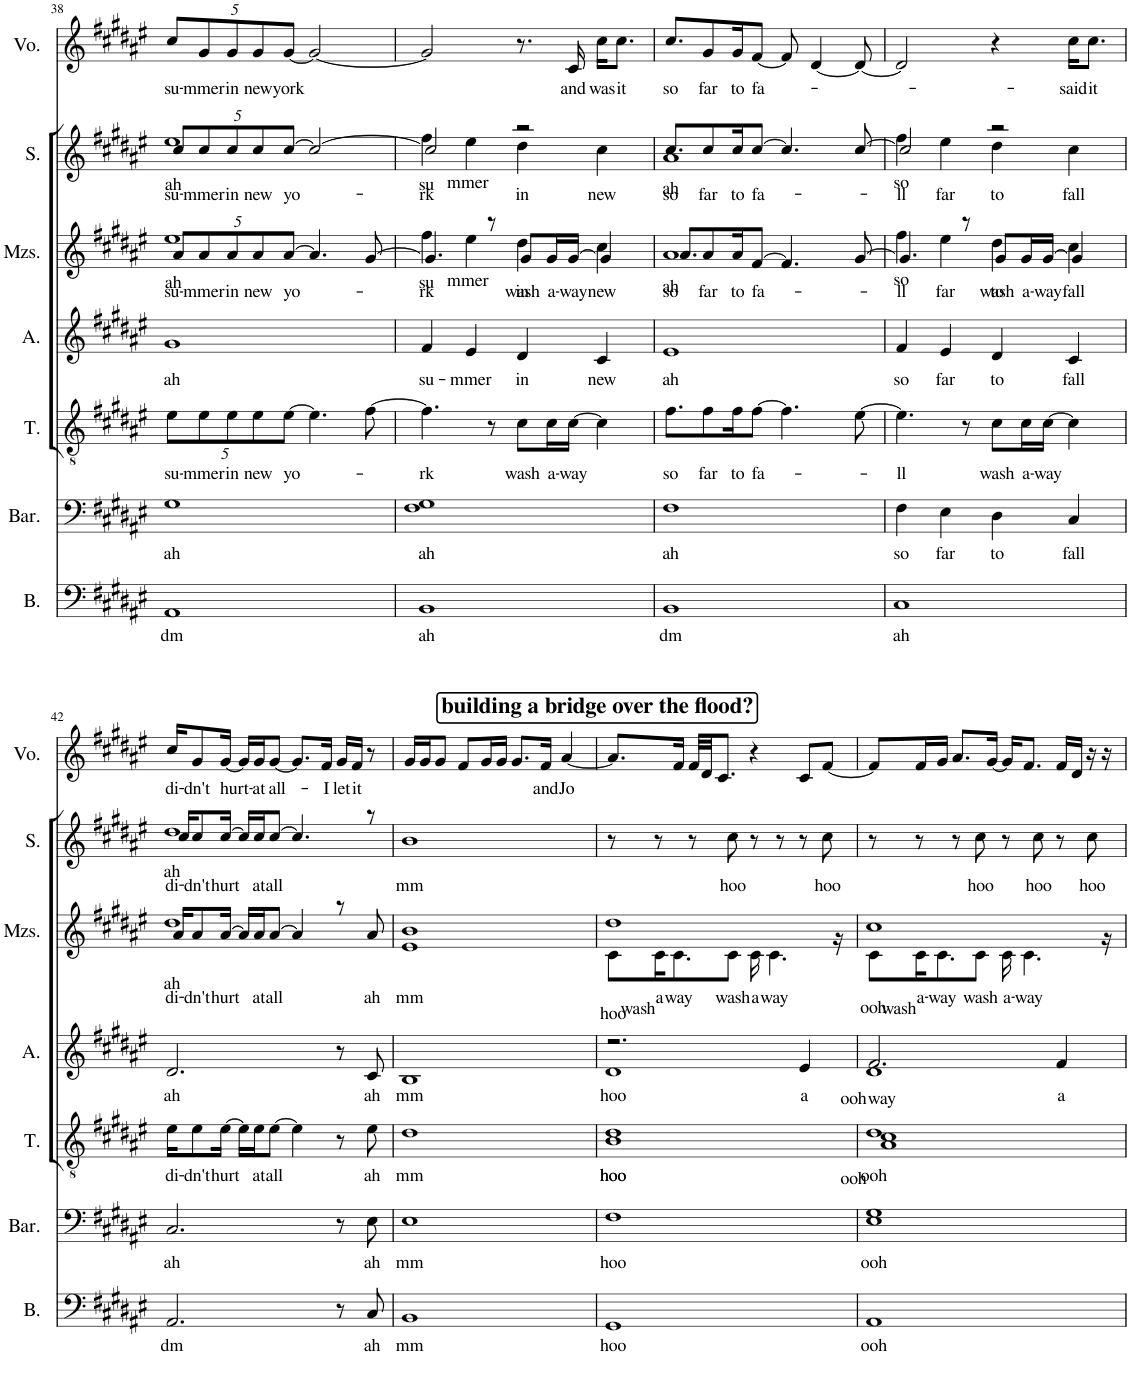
**kern	**text	**kern	**text	**kern	**text	**kern	**text	**kern	**text	**kern	**text	**kern	**text
*part7	*part7	*part6	*part6	*part5	*part5	*part4	*part4	*part3	*part3	*part2	*part2	*part1	*part1
*staff7	*staff7	*staff6	*staff6	*staff5	*staff5	*staff4	*staff4	*staff3	*staff3	*staff2	*staff2	*staff1	*staff1
*I"Bass	*	*I"Baritone	*	*I"Tenor	*	*I"Alto	*	*I"Mezzo-soprano	*	*I"Soprano	*	*I"Voice	*
*I'B.	*	*I'Bar.	*	*I'T.	*	*I'A.	*	*I'Mzs.	*	*I'S.	*	*I'Vo.	*
!!LO:PB:g=z
*clefF4	*	*clefF4	*	*clefGv2	*	*clefG2	*	*clefG2	*	*clefG2	*	*clefG2	*
*k[f#c#g#d#a#e#]	*	*k[f#c#g#d#a#e#]	*	*k[f#c#g#d#a#e#]	*	*k[f#c#g#d#a#e#]	*	*k[f#c#g#d#a#e#]	*	*k[f#c#g#d#a#e#]	*	*k[f#c#g#d#a#e#]	*
*M4/4	*	*M4/4	*	*M4/4	*	*M4/4	*	*M4/4	*	*M4/4	*	*M4/4	*
=38	=38	=38	=38	=38	=38	=38	=38	=38	=38	=38	=38	=38	=38
!	!LO:LY:b	!	!LO:LY:b	!	!	!	!	!	!	!	!	!	!
*	*	*	*	*Xbrackettup	*	*	*	*	*	*	*	*	*
!	!	!	!	!	!LO:LY:b	!	!LO:LY:b	!	!	!	!	!	!
*	*	*	*	*	*	*	*	*Xbrackettup	*	*	*	*	*
!	!	!	!	!	!	!	!	!	!LO:LY:b	!	!	!	!
*	*	*	*	*	*	*	*	*^	*	*	*	*	*
!	!	!	!	!	!	!	!	!	!	!LO:LY:b	!	!	!	!
*	*	*	*	*	*	*	*	*	*	*	*Xbrackettup	*	*	*
!	!	!	!	!	!	!	!	!	!	!	!	!LO:LY:b	!	!
*	*	*	*	*	*	*	*	*	*	*	*^	*	*	*
!	!	!	!	!	!	!	!	!	!	!	!	!	!LO:LY:b	!	!
*	*	*	*	*	*	*	*	*	*	*	*	*	*	*Xbrackettup	*
!	!	!	!	!	!	!	!	!	!	!	!	!	!	!	!LO:LY:b
1AA#	dm	1G#	ah	10e#\L	su-	1g#	ah	10a#/L	1ee#	ah	10cc#/L	1ee#	ah	10cc#/L	su-
!	!	!	!	!	!LO:LY:b	!	!	!	!	!LO:LY:b	!	!	!LO:LY:b	!	!LO:LY:b
.	.	.	.	10e#\	-mmer	.	.	10a#/	.	-mmer	10cc#/	.	-mmer	10g#/	-mmer
!	!	!	!	!	!LO:LY:b	!	!	!	!	!LO:LY:b	!	!	!LO:LY:b	!	!LO:LY:b
.	.	.	.	10e#\	in	.	.	10a#/	.	in	10cc#/	.	in	10g#/	in
!	!	!	!	!	!LO:LY:b	!	!	!	!	!LO:LY:b	!	!	!LO:LY:b	!	!LO:LY:b
.	.	.	.	10e#\	new	.	.	10a#/	.	new	10cc#/	.	new	10g#/	new
!	!	!	!	!	!LO:LY:b	!	!	!	!	!LO:LY:b	!	!	!LO:LY:b	!	!LO:LY:b
.	.	.	.	[10e#\J	yo-	.	.	[10a#/J	.	yo-	[10cc#/J	.	yo-	[10g#/J	york
.	.	.	.	4.e#\]	.	.	.	4.a#/]	.	.	2cc#/_	.	.	2g#/_	.
.	.	.	.	[8f#\	.	.	.	[8g#/	.	.	.	.	.	.	.
=39	=39	=39	=39	=39	=39	=39	=39	=39	=39	=39	=39	=39	=39	=39	=39
!	!LO:LY:b	!	!LO:LY:b	!	!LO:LY:b	!	!LO:LY:b	!	!	!LO:LY:b	!	!	!	!	!
!	!	!	!	!	!	!	!	!	!	!LO:LY:b	!	!	!LO:LY:b	!	!
!	!	!	!	!	!	!	!	!	!	!	!	!	!LO:LY:b	!	!
1BB	ah	1F# 1G#	ah	4.f#\]	-rk	4f#/	su-	4.g#/]	4ff#\	su	2cc#/]	4ff#\	su	2g#/]	.
!	!	!	!	!	!	!	!LO:LY:b	!	!	!LO:LY:b	!	!	!LO:LY:b	!	!
.	.	.	.	.	.	4e#/	-mmer	.	4ee#\	mmer	.	4ee#\	mmer	.	.
.	.	.	.	8r	.	.	.	8r	.	.	.	.	.	.	.
!	!	!	!	!	!LO:LY:b	!	!LO:LY:b	!	!	!LO:LY:b	!	!	!	!	!
!	!	!	!	!	!	!	!	!	!	!LO:LY:b	!	!	!LO:LY:b	!	!
.	.	.	.	8c#\L	wash	4d#/	in	8g#/L	4dd#\	in	2r	4dd#\	in	8.r	.
!	!	!	!	!	!LO:LY:b	!	!	!	!	!LO:LY:b	!	!	!	!	!
.	.	.	.	16c#\L	a-	.	.	16g#/L	.	a-	.	.	.	.	.
!	!	!	!	!	!LO:LY:b	!	!	!	!	!LO:LY:b	!	!	!	!	!LO:LY:b
.	.	.	.	[16c#\JJ	-way	.	.	[16g#/JJ	.	-way	.	.	.	16c#/	and
!	!	!	!	!	!	!	!LO:LY:b	!	!	!LO:LY:b	!	!	!LO:LY:b	!	!LO:LY:b
.	.	.	.	4c#\]	.	4c#/	new	4g#/]	4cc#\	new	.	4cc#\	new	16cc#\KL	was
!	!	!	!	!	!	!	!	!	!	!	!	!	!	!	!LO:LY:b
.	.	.	.	.	.	.	.	.	.	.	.	.	.	8.cc#\J	it
=40	=40	=40	=40	=40	=40	=40	=40	=40	=40	=40	=40	=40	=40	=40	=40
!	!LO:LY:b	!	!LO:LY:b	!	!LO:LY:b	!	!LO:LY:b	!	!	!LO:LY:b	!	!	!	!	!
!	!	!	!	!	!	!	!	!	!	!LO:LY:b	!	!	!LO:LY:b	!	!
!	!	!	!	!	!	!	!	!	!	!	!	!	!LO:LY:b	!	!LO:LY:b
1BB	dm	1F#	ah	8.f#\L	so	1e#	ah	8.a#/L	1a#	ah	8.cc#/L	1a#	ah	8.cc#/L	so
!	!	!	!	!	!LO:LY:b	!	!	!	!	!LO:LY:b	!	!	!LO:LY:b	!	!LO:LY:b
.	.	.	.	8f#\	far	.	.	8a#/	.	far	8cc#/	.	far	8g#/	far
!	!	!	!	!	!LO:LY:b	!	!	!	!	!LO:LY:b	!	!	!LO:LY:b	!	!LO:LY:b
.	.	.	.	16f#\K	to	.	.	16a#/K	.	to	16cc#/K	.	to	16g#/K	to
!	!	!	!	!	!LO:LY:b	!	!	!	!	!LO:LY:b	!	!	!LO:LY:b	!	!LO:LY:b
.	.	.	.	[8f#\J	fa-	.	.	[8f#/J	.	fa-	[8cc#/J	.	fa-	[8f#/J	fa-
.	.	.	.	4.f#\]	.	.	.	4.f#/]	.	.	4.cc#/]	.	.	8f#/]	.
.	.	.	.	.	.	.	.	.	.	.	.	.	.	[4d#/	.
.	.	.	.	[8e#\	.	.	.	[8g#/	.	.	[8cc#/	.	.	8d#/_	.
=41	=41	=41	=41	=41	=41	=41	=41	=41	=41	=41	=41	=41	=41	=41	=41
!	!LO:LY:b	!	!LO:LY:b	!	!LO:LY:b	!	!LO:LY:b	!	!	!LO:LY:b	!	!	!	!	!
!	!	!	!	!	!	!	!	!	!	!LO:LY:b	!	!	!LO:LY:b	!	!
!	!	!	!	!	!	!	!	!	!	!	!	!	!LO:LY:b	!	!
1C#	ah	4F#\	so	4.e#\]	-ll	4f#/	so	4.g#/]	4ff#\	so	2cc#/]	4ff#\	so	2d#/]	.
!	!	!	!LO:LY:b	!	!	!	!LO:LY:b	!	!	!LO:LY:b	!	!	!LO:LY:b	!	!
.	.	4E#\	far	.	.	4e#/	far	.	4ee#\	far	.	4ee#\	far	.	.
.	.	.	.	8r	.	.	.	8r	.	.	.	.	.	.	.
!	!	!	!LO:LY:b	!	!LO:LY:b	!	!LO:LY:b	!	!	!LO:LY:b	!	!	!	!	!
!	!	!	!	!	!	!	!	!	!	!LO:LY:b	!	!	!LO:LY:b	!	!
.	.	4D#\	to	8c#\L	wash	4d#/	to	8g#/L	4dd#\	to	2r	4dd#\	to	4r	.
!	!	!	!	!	!LO:LY:b	!	!	!	!	!LO:LY:b	!	!	!	!	!
.	.	.	.	16c#\L	a-	.	.	16g#/L	.	a-	.	.	.	.	.
!	!	!	!	!	!LO:LY:b	!	!	!	!	!LO:LY:b	!	!	!	!	!
.	.	.	.	[16c#\JJ	-way	.	.	[16g#/JJ	.	-way	.	.	.	.	.
!	!	!	!LO:LY:b	!	!	!	!LO:LY:b	!	!	!LO:LY:b	!	!	!LO:LY:b	!	!LO:LY:b
.	.	4C#/	fall	4c#\]	.	4c#/	fall	4g#/]	4cc#\	fall	.	4cc#\	fall	16cc#\KL	said
!	!	!	!	!	!	!	!	!	!	!	!	!	!	!	!LO:LY:b
.	.	.	.	.	.	.	.	.	.	.	.	.	.	8.cc#\J	it
!!LO:LB:g=z
=42	=42	=42	=42	=42	=42	=42	=42	=42	=42	=42	=42	=42	=42	=42	=42
!	!LO:LY:b	!	!LO:LY:b	!	!LO:LY:b	!	!LO:LY:b	!	!	!LO:LY:b	!	!	!	!	!
!	!	!	!	!	!	!	!	!	!	!LO:LY:b	!	!	!LO:LY:b	!	!
!	!	!	!	!	!	!	!	!	!	!	!	!	!LO:LY:b	!	!LO:LY:b
2.AA#/	dm	2.C#/	ah	16e#\KL	di-	2.d#/	ah	16a#/KL	1dd#	ah	16cc#/KL	1dd#	ah	16cc#/KL	di-
!	!	!	!	!	!LO:LY:b	!	!	!	!	!LO:LY:b	!	!	!LO:LY:b	!	!LO:LY:b
.	.	.	.	8e#\	-dn't	.	.	8a#/	.	-dn't	8cc#/	.	-dn't	8g#/	-dn't
!	!	!	!	!	!LO:LY:b	!	!	!	!	!LO:LY:b	!	!	!LO:LY:b	!	!LO:LY:b
.	.	.	.	[16e#\Jk	hurt	.	.	[16a#/Jk	.	hurt	[16cc#/Jk	.	hurt	[16g#/Jk	hurt-
.	.	.	.	16e#\LL]	.	.	.	16a#/LL]	.	.	16cc#/LL]	.	.	16g#/LL]	.
!	!	!	!	!	!LO:LY:b	!	!	!	!	!LO:LY:b	!	!	!LO:LY:b	!	!LO:LY:b
.	.	.	.	16e#\J	at	.	.	16a#/J	.	at	16cc#/J	.	at	16g#/J	-at
!	!	!	!	!	!LO:LY:b	!	!	!	!	!LO:LY:b	!	!	!LO:LY:b	!	!LO:LY:b
.	.	.	.	[8e#\J	all	.	.	[8a#/J	.	all	[8cc#/J	.	all	[8g#/J	all-
.	.	.	.	4e#\]	.	.	.	4a#/]	.	.	4.cc#/]	.	.	8.g#/L]	.
!	!	!	!	!	!	!	!	!	!	!	!	!	!	!	!LO:LY:b
.	.	.	.	.	.	.	.	.	.	.	.	.	.	16f#/Jk	-I
!	!	!	!	!	!	!	!	!	!	!	!	!	!	!	!LO:LY:b
8r	.	8r	.	8r	.	8r	.	8r	.	.	.	.	.	16g#/LL	let
!	!	!	!	!	!	!	!	!	!	!	!	!	!	!	!LO:LY:b
.	.	.	.	.	.	.	.	.	.	.	.	.	.	16f#/JJ	it
!	!LO:LY:b	!	!LO:LY:b	!	!LO:LY:b	!	!LO:LY:b	!	!	!LO:LY:b	!	!	!	!	!
8C#/	ah	8E#\	ah	8e#\	ah	8c#/	ah	8a#/	.	ah	8r	.	.	8r	.
*	*	*	*	*	*	*	*	*v	*v	*	*	*	*	*	*
*	*	*	*	*	*	*	*	*	*	*v	*v	*	*	*
=43	=43	=43	=43	=43	=43	=43	=43	=43	=43	=43	=43	=43	=43
!	!LO:LY:b	!	!LO:LY:b	!	!LO:LY:b	!	!LO:LY:b	!	!LO:LY:b	!	!LO:LY:b	!	!
1BB	mm	1E#	mm	1d#	mm	1B	mm	1e# 1b	mm	1b	mm	16g#/LL	.
.	.	.	.	.	.	.	.	.	.	.	.	16g#/J	.
.	.	.	.	.	.	.	.	.	.	.	.	8g#/J	.
.	.	.	.	.	.	.	.	.	.	.	.	8f#/L	.
.	.	.	.	.	.	.	.	.	.	.	.	16g#/L	.
.	.	.	.	.	.	.	.	.	.	.	.	16g#/JJ	.
.	.	.	.	.	.	.	.	.	.	.	.	8.g#/L	.
!	!	!	!	!	!	!	!	!	!	!	!	!	!LO:LY:b
.	.	.	.	.	.	.	.	.	.	.	.	16f#/Jk	and
!	!	!	!	!	!	!	!	!	!	!	!	!	!LO:LY:b
.	.	.	.	.	.	.	.	.	.	.	.	[4a#/	Jo
!!LO:REH:place=s1:a:B:cj:fs=14:t=building a bridge over the flood?
=44	=44	=44	=44	=44	=44	=44	=44	=44	=44	=44	=44	=44	=44
!	!LO:LY:b	!	!LO:LY:b	!	!LO:LY:b	!	!	!	!	!	!	!	!
*	*	*	*	*^	*	*	*	*	*	*	*	*	*
!	!	!	!	!	!	!LO:LY:b	!	!LO:LY:b	!	!LO:LY:b	!	!	!	!
*	*	*	*	*	*	*	*^	*	*^	*	*	*	*	*
!	!	!	!	!	!	!	!	!	!	!	!	!LO:LY:b	!	!	!	!
1GG#	hoo	1F#	hoo	1B	1d#	hoo	2.r	1d#	hoo	1dd#	8c#\L	wash	8r	.	8.a#/L]	.
!	!	!	!	!	!	!	!	!	!	!	!	!LO:LY:b	!	!	!	!
.	.	.	.	.	.	.	.	.	.	.	16c#\K	a	8r	.	.	.
!	!	!	!	!	!	!	!	!	!	!	!	!LO:LY:b	!	!	!	!
.	.	.	.	.	.	.	.	.	.	.	8.c#\	way	.	.	16f#/Jk	.
.	.	.	.	.	.	.	.	.	.	.	.	.	8r	.	32f#/LLL	.
.	.	.	.	.	.	.	.	.	.	.	.	.	.	.	32d#/JJ	.
.	.	.	.	.	.	.	.	.	.	.	.	.	.	.	8.c#/J	.
!	!	!	!	!	!	!	!	!	!	!	!	!LO:LY:b	!	!LO:LY:b	!	!
.	.	.	.	.	.	.	.	.	.	.	8c#\J	wash	8cc#\	hoo	.	.
!	!	!	!	!	!	!	!	!	!	!	!	!LO:LY:b	!	!	!	!
.	.	.	.	.	.	.	.	.	.	.	16c#\	a	8r	.	4r	.
!	!	!	!	!	!	!	!	!	!	!	!	!LO:LY:b	!	!	!	!
.	.	.	.	.	.	.	.	.	.	.	4.c#\	way	.	.	.	.
.	.	.	.	.	.	.	.	.	.	.	.	.	8r	.	.	.
!	!	!	!	!	!	!	!	!	!LO:LY:b	!	!	!	!	!	!	!
.	.	.	.	.	.	.	4e#/	.	a	.	.	.	8r	.	8c#/L	.
!	!	!	!	!	!	!	!	!	!	!	!	!	!	!LO:LY:b	!	!
.	.	.	.	.	.	.	.	.	.	.	.	.	8cc#\	hoo	[8f#/J	.
.	.	.	.	.	.	.	.	.	.	.	16r	.	.	.	.	.
=45	=45	=45	=45	=45	=45	=45	=45	=45	=45	=45	=45	=45	=45	=45	=45	=45
!	!LO:LY:b	!	!LO:LY:b	!	!	!LO:LY:b	!	!	!	!	!	!	!	!	!	!
!	!	!	!	!	!	!LO:LY:b	!	!	!LO:LY:b	!	!	!	!	!	!	!
!	!	!	!	!	!	!	!	!	!LO:LY:b	!	!	!LO:LY:b	!	!	!	!
!	!	!	!	!	!	!	!	!	!	!	!	!LO:LY:b	!	!	!	!
1AA#	ooh	1E# 1G#	ooh	1A# 1c#	1d#	ooh	2.f#/	1d#	ooh	1cc#	8c#\L	wash	8r	.	8f#/L]	.
!	!	!	!	!	!	!	!	!	!	!	!	!LO:LY:b	!	!	!	!
.	.	.	.	.	.	.	.	.	.	.	16c#\K	a-	8r	.	16f#/L	.
!	!	!	!	!	!	!	!	!	!	!	!	!LO:LY:b	!	!	!	!
.	.	.	.	.	.	.	.	.	.	.	8.c#\	-way	.	.	16g#/JJ	.
.	.	.	.	.	.	.	.	.	.	.	.	.	8r	.	8.a#/L	.
!	!	!	!	!	!	!	!	!	!	!	!	!LO:LY:b	!	!LO:LY:b	!	!
.	.	.	.	.	.	.	.	.	.	.	8c#\J	wash	8cc#\	hoo	.	.
.	.	.	.	.	.	.	.	.	.	.	.	.	.	.	[16g#/Jk	.
!	!	!	!	!	!	!	!	!	!	!	!	!LO:LY:b	!	!	!	!
.	.	.	.	.	.	.	.	.	.	.	16c#\	a-	8r	.	16g#/KL]	.
!	!	!	!	!	!	!	!	!	!	!	!	!LO:LY:b	!	!	!	!
.	.	.	.	.	.	.	.	.	.	.	4.c#\	-way	.	.	8.f#/J	.
!	!	!	!	!	!	!	!	!	!	!	!	!	!	!LO:LY:b	!	!
.	.	.	.	.	.	.	.	.	.	.	.	.	8cc#\	hoo	.	.
!	!	!	!	!	!	!	!	!	!LO:LY:b	!	!	!	!	!	!	!
.	.	.	.	.	.	.	4f#/	.	a	.	.	.	8r	.	16f#/LL	.
.	.	.	.	.	.	.	.	.	.	.	.	.	.	.	16d#/JJ	.
!	!	!	!	!	!	!	!	!	!	!	!	!	!	!LO:LY:b	!	!
.	.	.	.	.	.	.	.	.	.	.	.	.	8cc#\	hoo	16r	.
.	.	.	.	.	.	.	.	.	.	.	16r	.	.	.	16r	.
*	*	*	*	*v	*v	*	*	*	*	*v	*v	*	*	*	*	*
*	*	*	*	*	*	*v	*v	*	*	*	*	*	*	*
=	=	=	=	=	=	=	=	=	=	=	=	=	=
*-	*-	*-	*-	*-	*-	*-	*-	*-	*-	*-	*-	*-	*-
